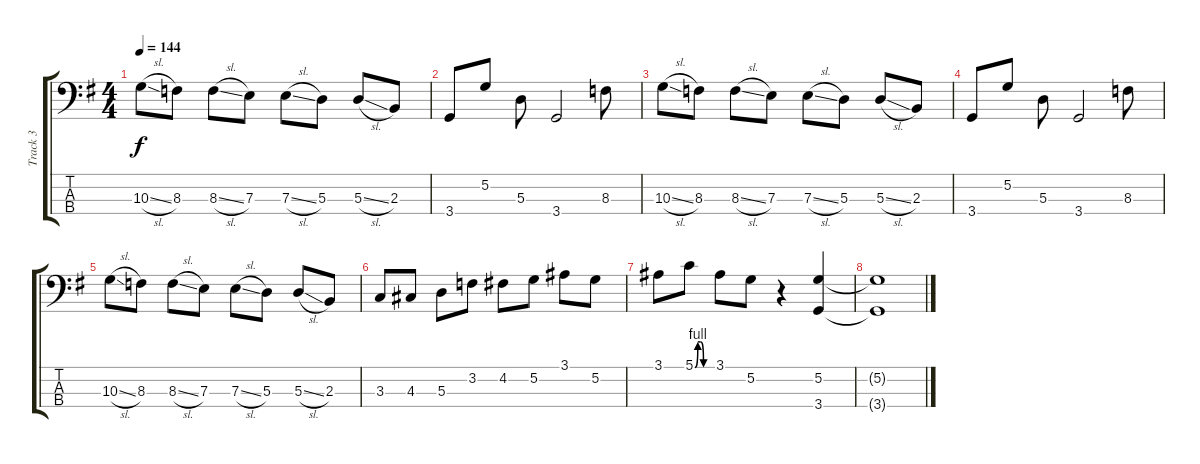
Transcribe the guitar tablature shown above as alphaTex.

\track ("Track 3" "Track 3") {instrument electricbasspick}
\staff {score tabs}
\tuning (G2 D2 A1 E1) {hide}
\ts (4 4)
\tempo 144
\clef f4
\ks g
10.3{sl}.8{dy f} 8.3.8 8.3{sl}.8 7.3.8 7.3{sl}.8 5.3.8 5.3{sl}.8 2.3.8 |
3.4.8 5.2.8 5.3.8 3.4.2 8.3.8 |
10.3{sl}.8 8.3.8 8.3{sl}.8 7.3.8 7.3{sl}.8 5.3.8 5.3{sl}.8 2.3.8 |
3.4.8 5.2.8 5.3.8 3.4.2 8.3.8 |
10.3{sl}.8 8.3.8 8.3{sl}.8 7.3.8 7.3{sl}.8 5.3.8 5.3{sl}.8 2.3.8 |
3.3.8 4.3.8 5.3.8 3.2.8 4.2.8 5.2.8 3.1.8 5.2.8 |
3.1.8 5.1{be (custom 0 0 10 4 20 4 30 0 60 0)}.8 3.1.8 5.2.8 r.4 (5.2 3.4).4 |
(5.2{t} 3.4{t}).1
